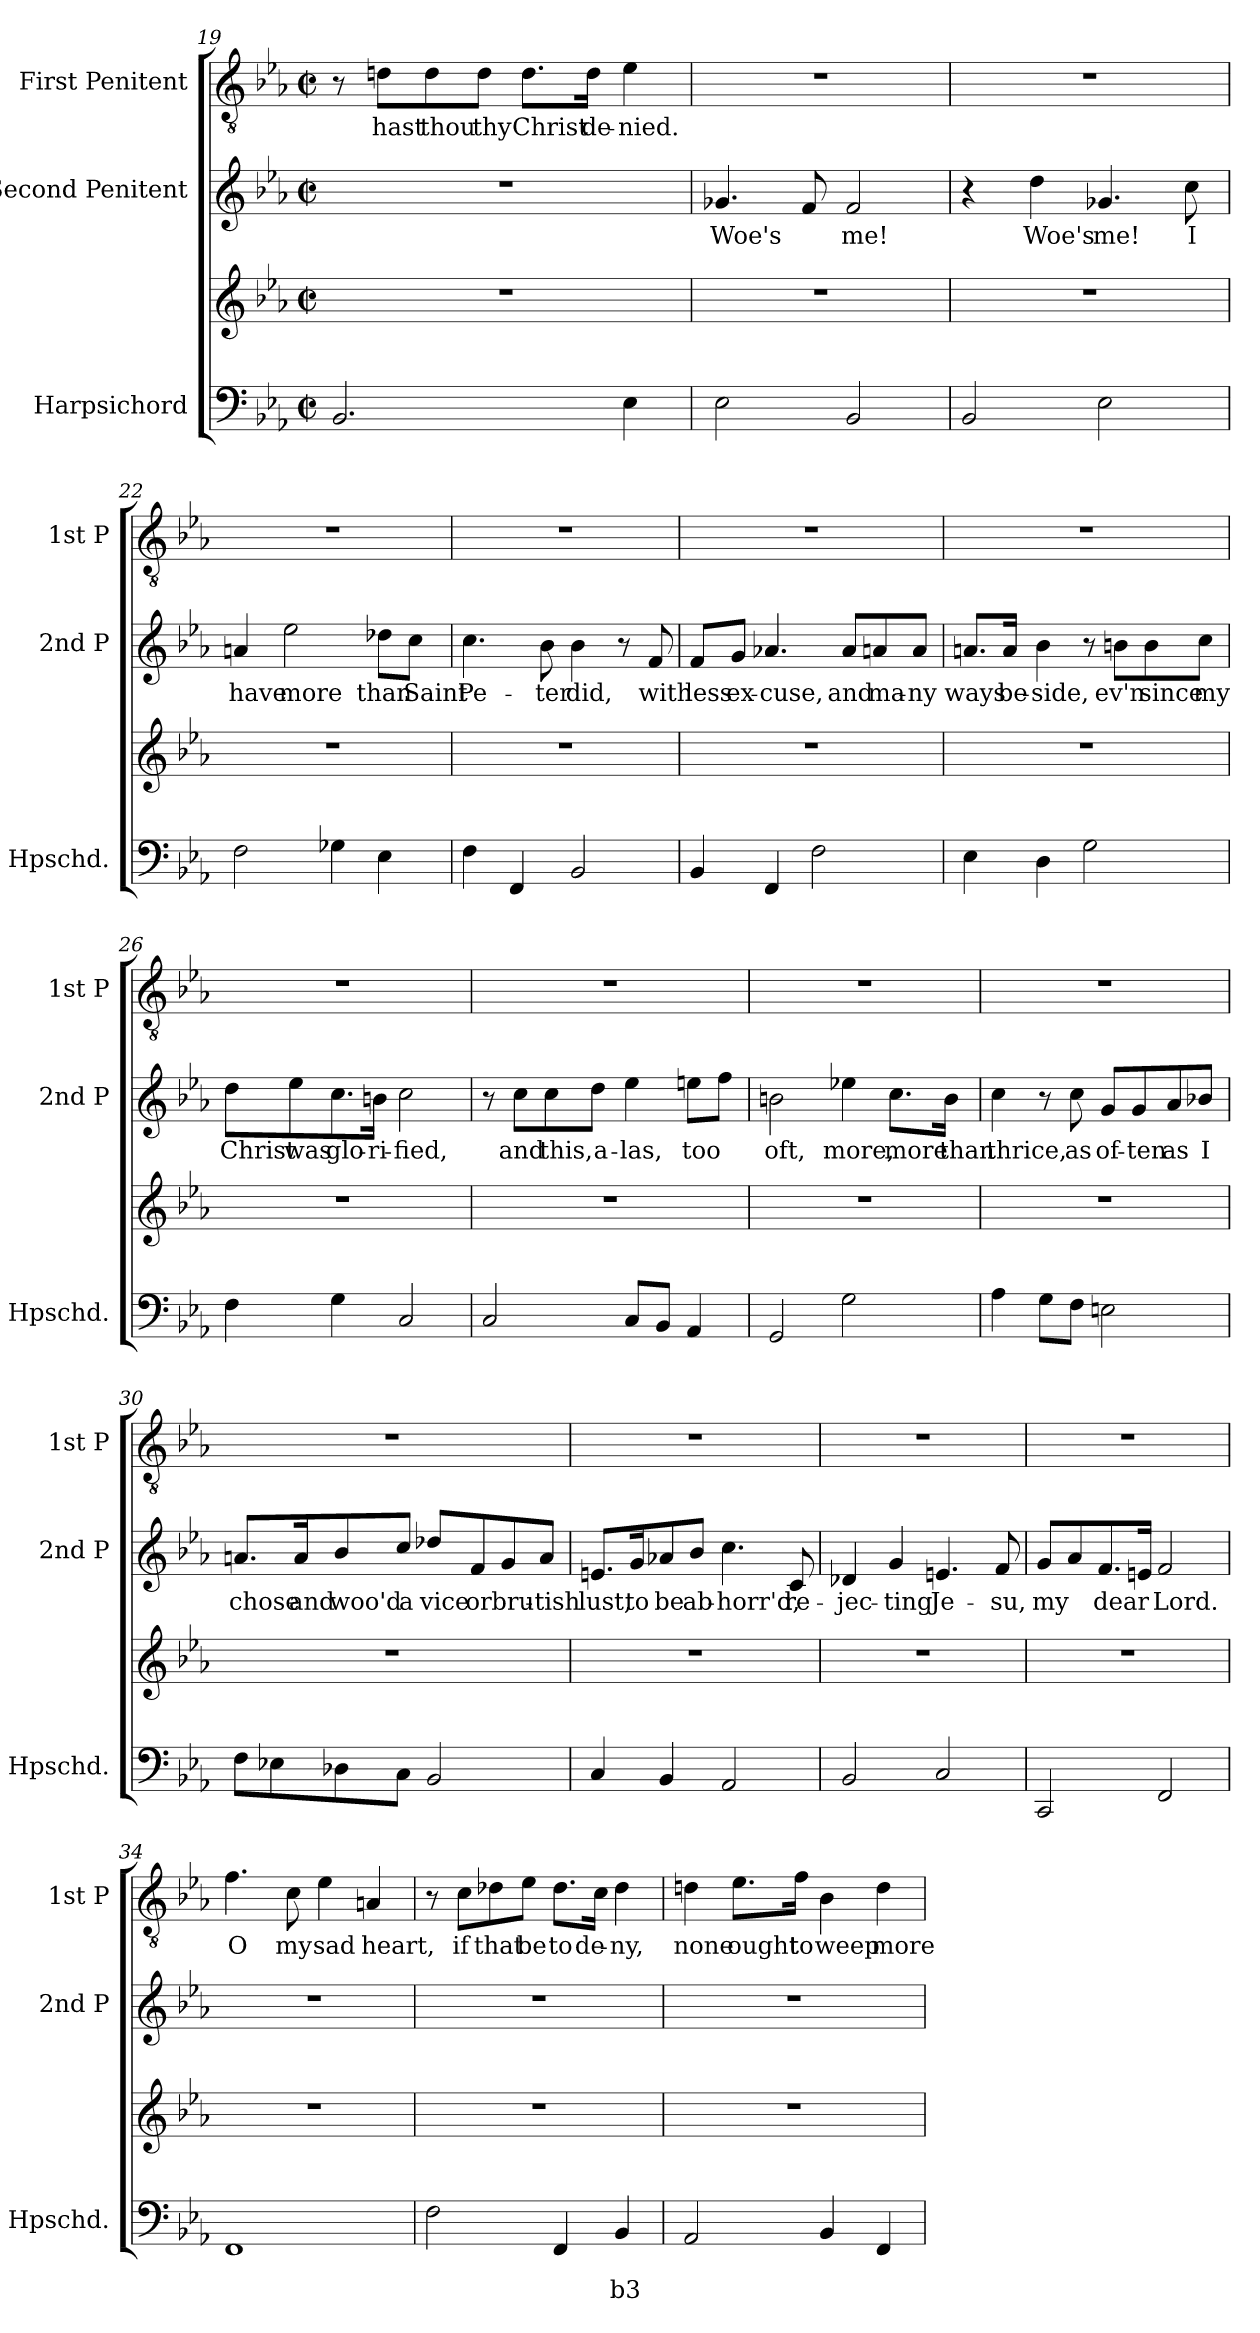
**kern	**text	**text	**kern	**kern	**text	**kern	**text
*part3	*part3	*part3	*part3	*part2	*part2	*part1	*part1
*staff4	*staff4	*staff4	*staff3	*staff2	*staff2	*staff1	*staff1
*I"Harpsichord	*	*	*	*I"Second Penitent	*	*I"First Penitent	*
*I'Hpschd.	*	*	*	*I'2nd P	*	*I'1st P	*
*clefF4	*	*	*clefG2	*clefG2	*	*clefGv2	*
*k[b-e-a-]	*	*	*k[b-e-a-]	*k[b-e-a-]	*	*k[b-e-a-]	*
*E-:	*	*	*E-:	*E-:	*	*E-:	*
*M2/2	*	*	*M2/2	*M2/2	*	*M2/2	*
*met(c|)	*	*	*met(c|)	*met(c|)	*	*met(c|)	*
=19	=19	=19	=19	=19	=19	=19	=19
2.BB-/	.	.	1r	1r	.	8r	.
!	!	!	!	!	!	!	!LO:LY:b
.	.	.	.	.	.	8dn\L	hast
!	!	!	!	!	!	!	!LO:LY:b
.	.	.	.	.	.	8d\	thou
!	!	!	!	!	!	!	!LO:LY:b
.	.	.	.	.	.	8d\J	thy
!	!	!	!	!	!	!	!LO:LY:b
.	.	.	.	.	.	8.d\L	Christ
!	!	!	!	!	!	!	!LO:LY:b
.	.	.	.	.	.	16d\Jk	de-
!	!	!	!	!	!	!	!LO:LY:b
4E-\	.	.	.	.	.	4e-\	-nied.
!!LO:LB:g=z
=20	=20	=20	=20	=20	=20	=20	=20
!	!	!	!	!	!LO:LY:b	!	!
2E-\	.	.	1r	4.g-X/	Woe's	1r	.
.	.	.	.	8f/	.	.	.
!	!	!	!	!	!LO:LY:b	!	!
2BB-/	.	.	.	2f/	me!	.	.
=21	=21	=21	=21	=21	=21	=21	=21
2BB-/	.	.	1r	4r	.	1r	.
!	!	!	!	!	!LO:LY:b	!	!
.	.	.	.	4dd\	Woe's	.	.
!	!	!	!	!	!LO:LY:b	!	!
2E-\	.	.	.	4.g-X/	me!	.	.
!	!	!	!	!	!LO:LY:b	!	!
.	.	.	.	8cc\	I	.	.
=22	=22	=22	=22	=22	=22	=22	=22
!	!	!	!	!	!LO:LY:b	!	!
2F\	.	.	1r	4an/	have	1r	.
!	!	!	!	!	!LO:LY:b	!	!
.	.	.	.	2ee-\	more	.	.
4G-X\	.	.	.	.	.	.	.
!	!	!	!	!	!LO:LY:b	!	!
4E-\	.	.	.	8dd-X\L	than	.	.
!	!	!	!	!	!LO:LY:b	!	!
.	.	.	.	8cc\J	Saint	.	.
=23	=23	=23	=23	=23	=23	=23	=23
!	!	!	!	!	!LO:LY:b	!	!
4F\	.	.	1r	4.cc\	Pe-	1r	.
4FF/	.	.	.	.	.	.	.
!	!	!	!	!	!LO:LY:b	!	!
.	.	.	.	8b-\	-ter	.	.
!	!	!	!	!	!LO:LY:b	!	!
2BB-/	.	.	.	4b-\	did,	.	.
.	.	.	.	8r	.	.	.
!	!	!	!	!	!LO:LY:b	!	!
.	.	.	.	8f/	with	.	.
=24	=24	=24	=24	=24	=24	=24	=24
!	!	!	!	!	!LO:LY:b	!	!
4BB-/	.	.	1r	8f/L	less	1r	.
!	!	!	!	!	!LO:LY:b	!	!
.	.	.	.	8g/J	ex-	.	.
!	!	!	!	!	!LO:LY:b	!	!
4FF/	.	.	.	4.a-X/	-cuse,	.	.
2F\	.	.	.	.	.	.	.
!	!	!	!	!	!LO:LY:b	!	!
.	.	.	.	8a-/L	and	.	.
!	!	!	!	!	!LO:LY:b	!	!
.	.	.	.	8an/	ma-	.	.
!	!	!	!	!	!LO:LY:b	!	!
.	.	.	.	8a/J	-ny	.	.
!!LO:LB:g=z
=25	=25	=25	=25	=25	=25	=25	=25
!	!	!	!	!	!LO:LY:b	!	!
4E-\	.	.	1r	8.an/L	ways	1r	.
!	!	!	!	!	!LO:LY:b	!	!
.	.	.	.	16a/Jk	be-	.	.
!	!	!	!	!	!LO:LY:b	!	!
4D\	.	.	.	4b-\	-side,	.	.
2G\	.	.	.	8r	.	.	.
!	!	!	!	!	!LO:LY:b	!	!
.	.	.	.	8bn\L	ev'n	.	.
!	!	!	!	!	!LO:LY:b	!	!
.	.	.	.	8b\	since	.	.
!	!	!	!	!	!LO:LY:b	!	!
.	.	.	.	8cc\J	my	.	.
=26	=26	=26	=26	=26	=26	=26	=26
!	!	!	!	!	!LO:LY:b	!	!
4F\	.	.	1r	8dd\L	Christ	1r	.
!	!	!	!	!	!LO:LY:b	!	!
.	.	.	.	8ee-\	was	.	.
!	!	!	!	!	!LO:LY:b	!	!
4G\	.	.	.	8.cc\	glo-	.	.
!	!	!	!	!	!LO:LY:b	!	!
.	.	.	.	16bn\Jk	-ri-	.	.
!	!	!	!	!	!LO:LY:b	!	!
2C/	.	.	.	2cc\	-fied,	.	.
=27	=27	=27	=27	=27	=27	=27	=27
2C/	.	.	1r	8r	.	1r	.
!	!	!	!	!	!LO:LY:b	!	!
.	.	.	.	8cc\L	and	.	.
!	!	!	!	!	!LO:LY:b	!	!
.	.	.	.	8cc\	this,	.	.
!	!	!	!	!	!LO:LY:b	!	!
.	.	.	.	8dd\J	a-	.	.
!	!	!	!	!	!LO:LY:b	!	!
8C/L	.	.	.	4ee-\	-las,	.	.
8BB-/J	.	.	.	.	.	.	.
!	!	!	!	!	!LO:LY:b	!	!
4AA-/	.	.	.	8een\L	too	.	.
.	.	.	.	8ff\J	.	.	.
=28	=28	=28	=28	=28	=28	=28	=28
!	!	!	!	!	!LO:LY:b	!	!
2GG/	.	.	1r	2bn\	oft,	1r	.
!	!	!	!	!	!LO:LY:b	!	!
2G\	.	.	.	4ee-X\	more,	.	.
!	!	!	!	!	!LO:LY:b	!	!
.	.	.	.	8.cc\L	more	.	.
!	!	!	!	!	!LO:LY:b	!	!
.	.	.	.	16b\Jk	than	.	.
!!LO:PB:g=z
=29	=29	=29	=29	=29	=29	=29	=29
!	!	!	!	!	!LO:LY:b	!	!
4A-\	.	.	1r	4cc\	thrice,	1r	.
8G\L	.	.	.	8r	.	.	.
!	!	!	!	!	!LO:LY:b	!	!
8F\J	.	.	.	8cc\	as	.	.
!	!	!	!	!	!LO:LY:b	!	!
2En\	.	.	.	8g/L	of-	.	.
!	!	!	!	!	!LO:LY:b	!	!
.	.	.	.	8g/	-ten	.	.
!	!	!	!	!	!LO:LY:b	!	!
.	.	.	.	8a-/	as	.	.
!	!	!	!	!	!LO:LY:b	!	!
.	.	.	.	8b-X/J	I	.	.
=30	=30	=30	=30	=30	=30	=30	=30
!	!	!	!	!	!LO:LY:b	!	!
8F\L	.	.	1r	8.an/L	chose	1r	.
8E-X\	.	.	.	.	.	.	.
!	!	!	!	!	!LO:LY:b	!	!
.	.	.	.	16a/k	and	.	.
!	!	!	!	!	!LO:LY:b	!	!
8D-X\	.	.	.	8b-/	woo'd	.	.
!	!	!	!	!	!LO:LY:b	!	!
8C\J	.	.	.	8cc/J	a	.	.
!	!	!	!	!	!LO:LY:b	!	!
2BB-/	.	.	.	8dd-X/L	vice	.	.
!	!	!	!	!	!LO:LY:b	!	!
.	.	.	.	8f/	or	.	.
!	!	!	!	!	!LO:LY:b	!	!
.	.	.	.	8g/	bru-	.	.
!	!	!	!	!	!LO:LY:b	!	!
.	.	.	.	8a/J	-tish	.	.
=31	=31	=31	=31	=31	=31	=31	=31
!	!	!	!	!	!LO:LY:b	!	!
4C/	.	.	1r	8.en/L	lust,	1r	.
!	!	!	!	!	!LO:LY:b	!	!
.	.	.	.	16g/k	to	.	.
!	!	!	!	!	!LO:LY:b	!	!
4BB-/	.	.	.	8a-X/	be	.	.
!	!	!	!	!	!LO:LY:b	!	!
.	.	.	.	8b-/J	ab-	.	.
!	!	!	!	!	!LO:LY:b	!	!
2AA-/	.	.	.	4.cc\	-horr'd,	.	.
!	!	!	!	!	!LO:LY:b	!	!
.	.	.	.	8c/	re-	.	.
=32	=32	=32	=32	=32	=32	=32	=32
!	!	!	!	!	!LO:LY:b	!	!
2BB-/	.	.	1r	4d-X/	-jec-	1r	.
!	!	!	!	!	!LO:LY:b	!	!
.	.	.	.	4g/	-ting	.	.
!	!	!	!	!	!LO:LY:b	!	!
2C/	.	.	.	4.en/	Je-	.	.
!	!	!	!	!	!LO:LY:b	!	!
.	.	.	.	8f/	-su,	.	.
!!LO:LB:g=z
=33	=33	=33	=33	=33	=33	=33	=33
!	!	!	!	!	!LO:LY:b	!	!
2CC/	.	.	1r	8g/L	my	1r	.
.	.	.	.	8a-/	.	.	.
!	!	!	!	!	!LO:LY:b	!	!
.	.	.	.	8.f/	dear	.	.
.	.	.	.	16en/Jk	.	.	.
!	!	!	!	!	!LO:LY:b	!	!
2FF/	.	.	.	2f/	Lord.	.	.
=34	=34	=34	=34	=34	=34	=34	=34
!	!	!	!	!	!	!	!LO:LY:b
1FF	.	.	1r	1r	.	4.f\	O
!	!	!	!	!	!	!	!LO:LY:b
.	.	.	.	.	.	8c\	my
!	!	!	!	!	!	!	!LO:LY:b
.	.	.	.	.	.	4e-\	sad
!	!	!	!	!	!	!	!LO:LY:b
.	.	.	.	.	.	4An/	heart,
=35	=35	=35	=35	=35	=35	=35	=35
2F\	.	.	1r	1r	.	8r	.
!	!	!	!	!	!	!	!LO:LY:b
.	.	.	.	.	.	8c\L	if
!	!	!	!	!	!	!	!LO:LY:b
.	.	.	.	.	.	8d-X\	that
!	!	!	!	!	!	!	!LO:LY:b
.	.	.	.	.	.	8e-\J	be
!	!	!	!	!	!	!	!LO:LY:b
4FF/	.	.	.	.	.	8.d-\L	to
!	!	!	!	!	!	!	!LO:LY:b
.	.	.	.	.	.	16c\Jk	de-
!	!	!LO:LY:a	!	!	!	!	!LO:LY:b
4BB-/	.	b3	.	.	.	4d-\	-ny,
=36	=36	=36	=36	=36	=36	=36	=36
!	!	!	!	!	!	!	!LO:LY:b
2AA-/	.	.	1r	1r	.	4dni\	none
!	!	!	!	!	!	!	!LO:LY:b
.	.	.	.	.	.	8.e-\L	ought
!	!	!	!	!	!	!	!LO:LY:b
.	.	.	.	.	.	16f\Jk	to
!	!	!	!	!	!	!	!LO:LY:b
4BB-/	.	.	.	.	.	4B-\	weep
!	!	!	!	!	!	!	!LO:LY:b
4FF/	.	.	.	.	.	4d\	more
=	=	=	=	=	=	=	=
*-	*-	*-	*-	*-	*-	*-	*-
